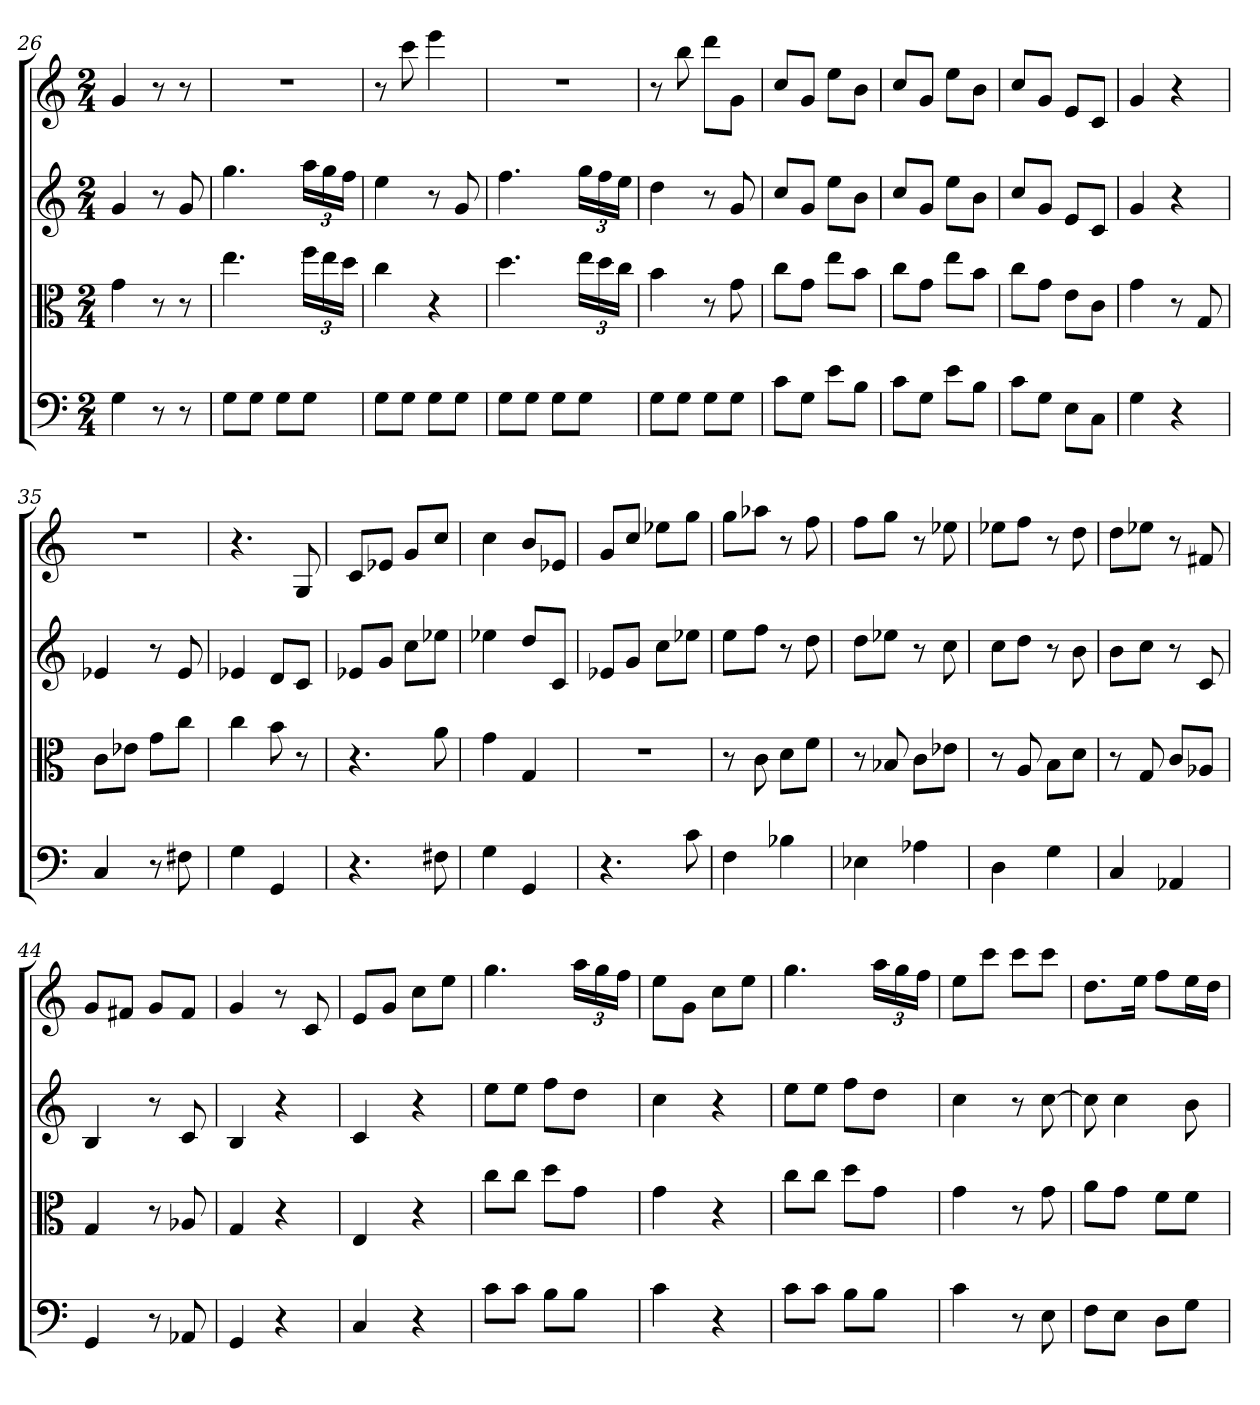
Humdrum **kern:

**kern	**kern	**kern	**kern
*part4	*part3	*part2	*part1
*staff4	*staff3	*staff2	*staff1
*clefF4	*clefC3	*	*
*k[]	*k[]	*k[]	*k[]
*C:	*C:	*C:	*C:
*M2/4	*M2/4	*M2/4	*M2/4
=26	=26	=26	=26
4G	4g	4g	4g
8r	8r	8r	8r
8r	8r	8g	8r
=27	=27	=27	=27
8G\L	4.ee	4.gg	2r
8G\J	.	.	.
8G\L	.	.	.
8G\J	24ff\LL	24aaLL	.
.	24ee\	24gg	.
.	24dd\JJ	24ffJJ	.
=28	=28	=28	=28
8G\L	4cc	4ee	8r
8G\J	.	.	8ccc
8G\L	4r	8r	4eee
8G\J	.	8g	.
=29	=29	=29	=29
8G\L	4.dd	4.ff	2r
8G\J	.	.	.
8G\L	.	.	.
8G\J	24ee\LL	24ggLL	.
.	24dd\	24ff	.
.	24cc\JJ	24eeJJ	.
=30	=30	=30	=30
8G\L	4b	4dd	8r
8G\J	.	.	8bb
8G\L	8r	8r	8dddL
8G\J	8g	8g	8gJ
=31	=31	=31	=31
8c\L	8cc\L	8ccL	8ccL
8G\J	8g\J	8gJ	8gJ
8e\L	8ee\L	8eeL	8eeL
8B\J	8b\J	8bJ	8bJ
=32	=32	=32	=32
8c\L	8cc\L	8ccL	8ccL
8G\J	8g\J	8gJ	8gJ
8e\L	8ee\L	8eeL	8eeL
8B\J	8b\J	8bJ	8bJ
=33	=33	=33	=33
8c\L	8cc\L	8ccL	8ccL
8G\J	8g\J	8gJ	8gJ
8E\L	8e\L	8eL	8eL
8C\J	8c\J	8cJ	8cJ
=34	=34	=34	=34
4G	4g	4g	4g
4r	8r	4r	4r
.	8G	.	.
=35	=35	=35	=35
4C	8c\L	4e-X	2r
.	8e-X\J	.	.
8r	8g\L	8r	.
8F#X	8cc\J	8e-	.
=36	=36	=36	=36
4G	4cc	4e-X	4.r
4GG	8b	8dL	.
.	8r	8cJ	8G
=37	=37	=37	=37
4.r	4.r	8e-XL	8cL
.	.	8gJ	8e-XJ
.	.	8ccL	8gL
8F#X	8a	8ee-XJ	8ccJ
=38	=38	=38	=38
4G	4g	4ee-X	4cc
4GG	4G	8ddL	8bL
.	.	8cJ	8e-XJ
=39	=39	=39	=39
4.r	2r	8e-XL	8gL
.	.	8gJ	8ccJ
.	.	8ccL	8ee-XL
8c	.	8ee-XJ	8ggJ
=40	=40	=40	=40
4F	8r	8eeL	8ggL
.	8c	8ffJ	8aa-XJ
4B-X	8d\L	8r	8r
.	8f\J	8dd	8ff
=41	=41	=41	=41
4E-X	8r	8ddL	8ffL
.	8B-X	8ee-XJ	8ggJ
4A-X	8c\L	8r	8r
.	8e-X\J	8cc	8ee-X
=42	=42	=42	=42
4D	8r	8ccL	8ee-XL
.	8A	8ddJ	8ffJ
4G	8B\L	8r	8r
.	8d\J	8b	8dd
=43	=43	=43	=43
4C	8r	8bL	8ddL
.	8G	8ccJ	8ee-XJ
4AA-X	8c/L	8r	8r
.	8A-X/J	8c	8f#X
=44	=44	=44	=44
4GG	4G	4B	8gL
.	.	.	8f#XJ
8r	8r	8r	8gL
8AA-X	8A-X	8c	8f#J
=45	=45	=45	=45
4GG	4G	4B	4g
4r	4r	4r	8r
.	.	.	8c
=46	=46	=46	=46
4C	4E	4c	8eL
.	.	.	8gJ
4r	4r	4r	8ccL
.	.	.	8eeJ
=47	=47	=47	=47
8c\L	8cc\L	8eeL	4.gg
8c\J	8cc\J	8eeJ	.
8B\L	8dd\L	8ffL	.
8B\J	8g\J	8ddJ	24aaLL
.	.	.	24gg
.	.	.	24ffJJ
=48	=48	=48	=48
4c	4g	4cc	8eeL
.	.	.	8gJ
4r	4r	4r	8ccL
.	.	.	8eeJ
=49	=49	=49	=49
8c\L	8cc\L	8eeL	4.gg
8c\J	8cc\J	8eeJ	.
8B\L	8dd\L	8ffL	.
8B\J	8g\J	8ddJ	24aaLL
.	.	.	24gg
.	.	.	24ffJJ
=50	=50	=50	=50
4c	4g	4cc	8eeL
.	.	.	8cccJ
8r	8r	8r	8cccL
8E	8g	[8cc	8cccJ
=51	=51	=51	=51
8F\L	8a\L	8cc]	8.ddL
8E\J	8g\J	4cc	.
.	.	.	16eeJk
8D\L	8f\L	.	8ffL
8G\J	8f\J	8b	16eeL
.	.	.	16ddJJ
=	=	=	=
*-	*-	*-	*-
